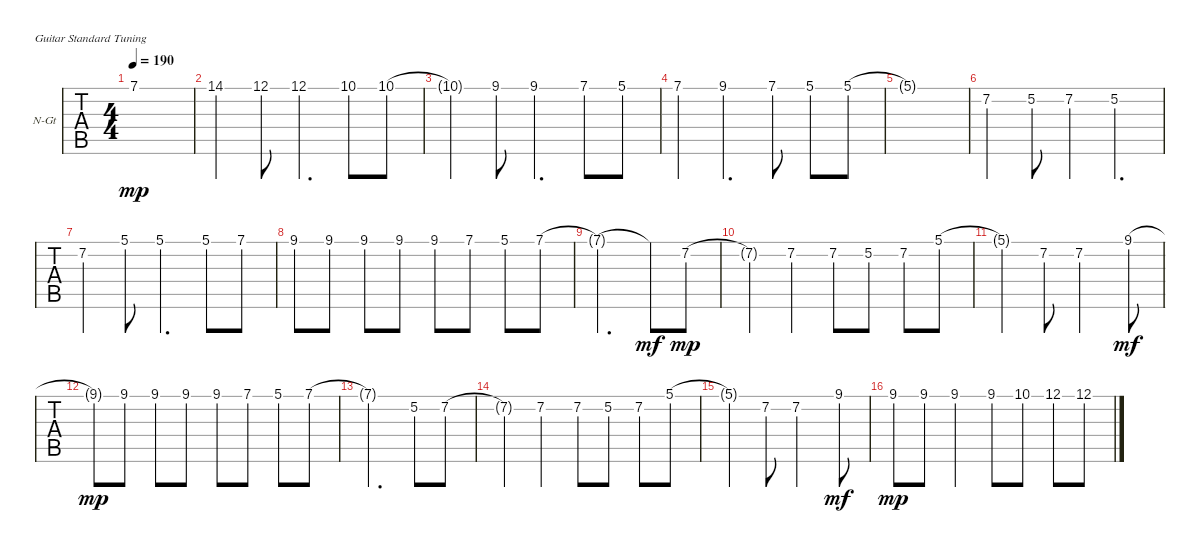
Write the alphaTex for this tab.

\defaultSystemsLayout 4
\bracketExtendMode groupsimilarinstruments
\firstSystemTrackNameOrientation horizontal
\otherSystemsTrackNameOrientation horizontal
\track ("Vocals" "N-Gt") {instrument acousticguitarnylon}
\staff {tabs}
\tuning (E4 B3 G3 D3 A2 E2)
\ts (4 4)
\tempo 190
\clef g2
\ks c
7.1{t}.1{dy mp} |
14.1.4 12.1.8 12.1.4{d} 10.1.8 10.1.8 |
10.1{t}.4 9.1.8 9.1.4{d} 7.1.8 5.1.8 |
7.1.4 9.1.4{d} 7.1.8 5.1.8 5.1.8 |
5.1{t}.1 |
7.2.4 5.2.8 7.2.4 5.2.4{d} |
7.2.4 5.1.8 5.1.4{d} 5.1.8 7.1.8 |
9.1.8 9.1.8 9.1.8 9.1.8 9.1.8 7.1.8 5.1.8 7.1.8 |
7.1{t}.2{d} 7.1{t}.8{dy mf} 7.2.8{dy mp} |
7.2{t}.4 7.2.4 7.2.8 5.2.8 7.2.8 5.1.8 |
5.1{t}.4 7.2.8 7.2.2 9.1.8{dy mf} |
9.1{t}.8{dy mp} 9.1.8 9.1.8 9.1.8 9.1.8 7.1.8 5.1.8 7.1.8 |
7.1{t}.2{d} 5.2.8 7.2.8 |
7.2{t}.4 7.2.4 7.2.8 5.2.8 7.2.8 5.1.8 |
5.1{t}.4 7.2.8 7.2.2 9.1.8{dy mf} |
9.1.8{dy mp} 9.1.8 9.1.4 9.1.8 10.1.8 12.1.8 12.1.8
